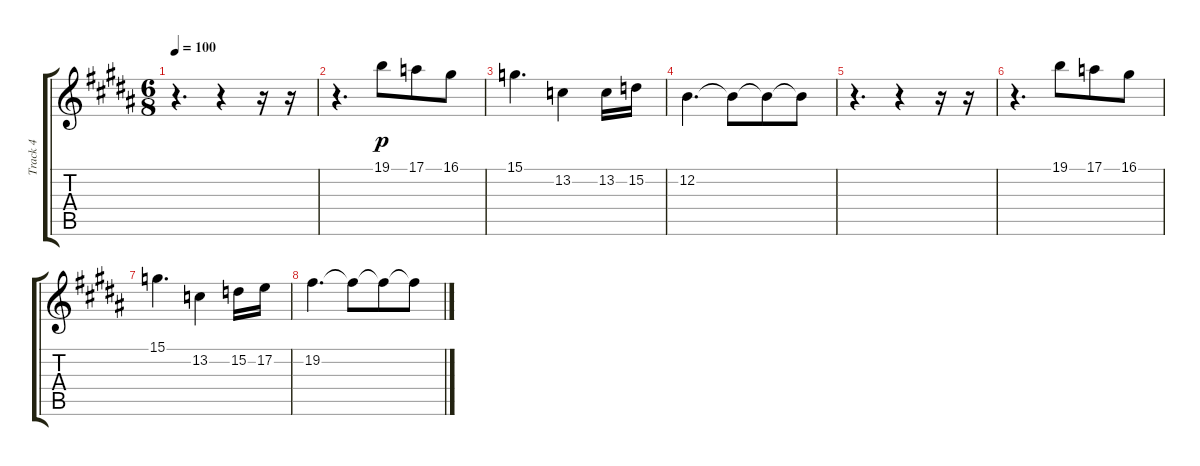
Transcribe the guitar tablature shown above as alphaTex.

\track ("Track 4" "Track 4") {instrument fx7echoes}
\staff {score tabs}
\tuning (E4 B3 G3 D3 A2 E2) {hide}
\ts (6 8)
\tempo 100
\clef g2
\ks b
r.4{d dy p} r.4 r.16 r.16 |
r.4{d} 19.1.8 17.1.8 16.1.8 |
15.1.4{d} 13.2.4 13.2.16 15.2.16 |
12.2.4{d} 12.2{t}.8 12.2{t}.8 12.2{t}.8 |
r.4{d} r.4 r.16 r.16 |
r.4{d} 19.1.8 17.1.8 16.1.8 |
15.1.4{d} 13.2.4 15.2.16 17.2.16 |
19.2.4{d} 19.2{t}.8 19.2{t}.8 19.2{t}.8
